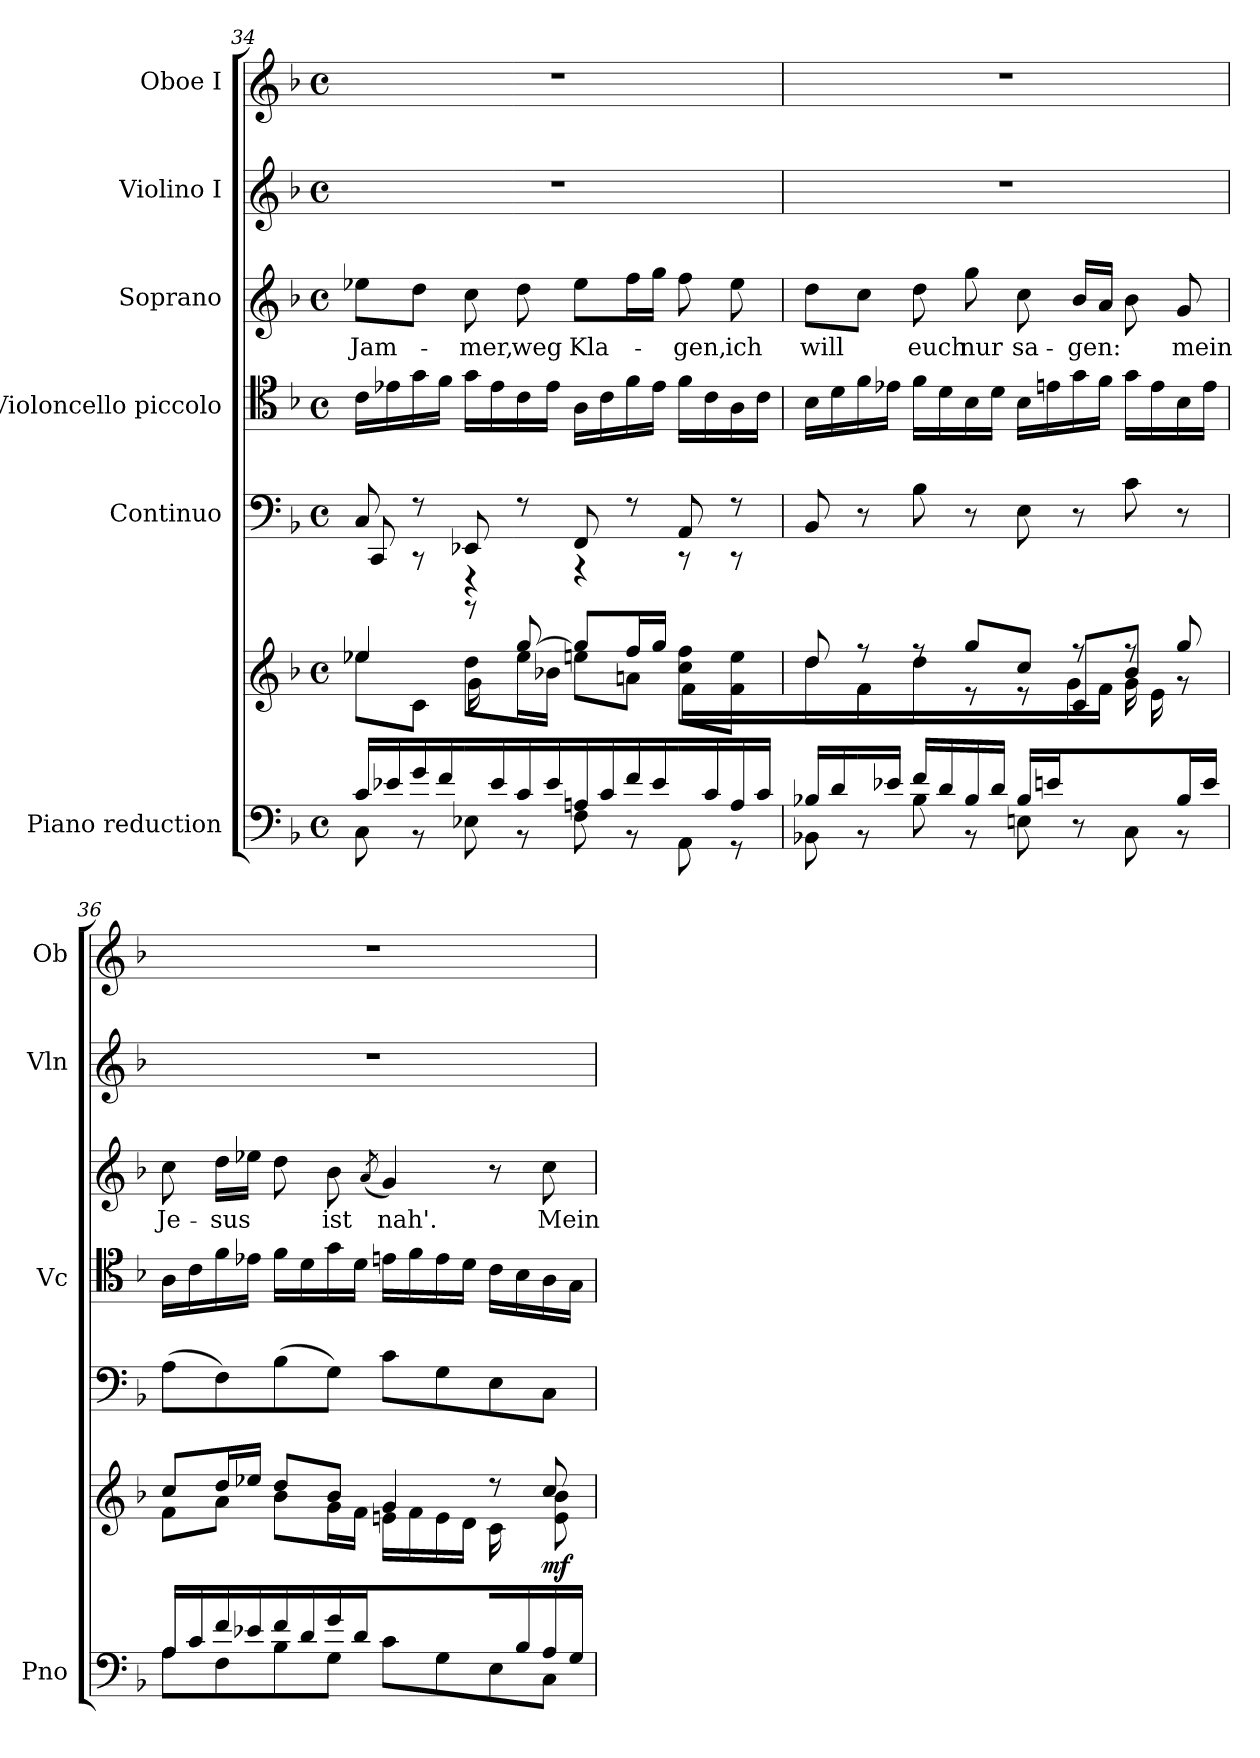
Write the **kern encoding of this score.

**kern	**kern	**dynam	**kern	**kern	**kern	**text	**kern	**kern
*part6	*part6	*part6	*part5	*part4	*part3	*part3	*part2	*part1
*staff7	*staff6	*staff6/7	*staff5	*staff4	*staff3	*staff3	*staff2	*staff1
*I"Piano reduction	*	*	*I"Continuo	*I"Violoncello piccolo	*I"Soprano	*	*I"Violino I	*I"Oboe I
*I'Pno	*	*	*	*I'Vc	*	*	*I'Vln	*I'Ob
!!LO:LB:g=z
*clefF4	*clefG2	*	*clefF4	*clefC4	*clefG2	*	*clefG2	*clefG2
*k[b-]	*k[b-]	*	*k[b-]	*k[b-]	*k[b-]	*	*k[b-]	*k[b-]
*M4/4	*M4/4	*	*M4/4	*M4/4	*M4/4	*	*M4/4	*M4/4
*met(c)	*met(c)	*	*met(c)	*met(c)	*met(c)	*	*met(c)	*met(c)
=34	=34	=34	=34	=34	=34	=34	=34	=34
*^	*^	*	*^	*	*	*	*	*
*	*	*	*^	*	*	*	*	*	*	*	*
!	!	!	!	!	!	!	!	!	!	!LO:LY:b	!	!
16c/LL	8C\	4ee-X/	8ee-\L	4ryy	.	8C!/	8CC/	16c\LL	8ee-X\L	Jam-	1r	1r
16e-X/	.	.	.	.	.	.	.	16e-X\	.	.	.	.
16g/	8r	.	8c\J	.	.	8r	8r	16g\	8dd\J	.	.	.
16f/JJ	.	.	.	.	.	.	.	16f\JJ	.	.	.	.
!	!	!	!	!	!	!	!	!	!	!LO:LY:b	!	!
16ryy	8E-X\	8rggg	8dd\L	16g\LL	.	8EE-X/	4r	16g\LL	8cc\	-mer,	.	.
16e-/	.	.	.	4..ryy	.	.	.	16e-\	.	.	.	.
!	!	!	!	!	!	!	!	!	!	!LO:LY:b	!	!
16c/	8r	[8gg/	16ee-\L	.	.	8r	.	16c\	8dd\	weg	.	.
16e-/JJ	.	.	16b-X\JJ	.	.	.	.	16e-\JJ	.	.	.	.
!	!	!	!	!	!	!	!	!	!	!LO:LY:b	!	!
16An/LL	8F\	8gg/L]	8een\L	.	.	8FF/	4r	16A\LL	8ee-\L	Kla-	.	.
16c/	.	.	.	.	.	.	.	16c\	.	.	.	.
16f/	8r	16ff/L	8an\J	.	.	8r	.	16f\	16ff\L	.	.	.
16e-/JJ	.	16gg/JJ	.	.	.	.	.	16e-\JJ	16gg\JJ	.	.	.
!	!	!	!	!	!	!	!	!	!	!LO:LY:b	!	!
16ryy	8AA\	8cc\ 8ff\L	4ryy	16f\LL	.	8AA/	8r	16f\LL	8ff\	-gen,	.	.
16c/	.	.	.	8.ryy	.	.	.	16c\	.	.	.	.
!	!	!	!	!	!	!	!	!	!	!LO:LY:b	!	!
16A/	8r	8f\ 8ee\J	.	.	.	8r	8r	16A\	8ee-\	ich	.	.
16c/JJ	.	.	.	.	.	.	.	16c\JJ	.	.	.	.
*	*	*	*	*	*	*v	*v	*	*	*	*	*
=35	=35	=35	=35	=35	=35	=35	=35	=35	=35	=35	=35
!	!	!	!	!	!	!	!	!	!LO:LY:b	!	!
16B-X/LL	8BB-X\	8dd/	8dd\L	8ryy	.	8BB-/	16B-\LL	8dd\L	will	1r	1r
16d/	.	.	.	.	.	.	16d\	.	.	.	.
16ryy	8r	8rff	8f/	16f\	.	8r	16f\	8cc\J	.	.	.
16e-X/JJ	.	.	.	4..ryy	.	.	16e-X\JJ	.	.	.	.
!	!	!	!	!	!	!	!	!	!LO:LY:b	!	!
16f/LL	8B-\	8rff	8dd\J	.	.	8B-\	16f\LL	8dd\	euch	.	.
16d/	.	.	.	.	.	.	16d\	.	.	.	.
!	!	!	!	!	!	!	!	!	!LO:LY:b	!	!
16B-/	8r	8gg/L	8r	.	.	8r	16B-\	8gg\	nur	.	.
16d/JJ	.	.	.	.	.	.	16d\JJ	.	.	.	.
!	!	!	!	!	!	!	!	!	!LO:LY:b	!	!
16B-/LL	8En\	8cc/J	8r	.	.	8E\	16B-\LL	8cc\	sa-	.	.
16en/	.	.	.	.	.	.	16en\	.	.	.	.
!	!	!	!	!	!	!	!	!	!LO:LY:b	!	!
4ryy	8r	8rff	8c/L	16g\	.	8r	16g\	16b-/LL	-gen:	.	.
.	.	.	.	16f\JJ	.	.	16f\JJ	16a/JJ	.	.	.
.	8C\	8rff	8b-/J	16g\LL	.	8c\	16g\LL	8b-\	.	.	.
.	.	.	.	16e\	.	.	16e\	.	.	.	.
!	!	!	!	!	!	!	!	!	!LO:LY:b	!	!
16B-/	8r	8gg/	8r	8ryy	.	8r	16B-\	8g/	mein	.	.
16e/JJ	.	.	.	.	.	.	16e\JJ	.	.	.	.
=36	=36	=36	=36	=36	=36	=36	=36	=36	=36	=36	=36
!	!	!	!	!	!	!	!	!	!LO:LY:b	!	!
16A/LL	8A\L	8cc/L	8f\L	2.ryy	.	(>8A\L	16A\LL	8cc\	Je-	1r	1r
16c/	.	.	.	.	.	.	16c\	.	.	.	.
!	!	!	!	!	!	!	!	!	!LO:LY:b	!	!
16f/	8F\	16dd/L	8a\J	.	.	8F\)	16f\	16dd\LL	sus	.	.
16e-X/JJ	.	16ee-X/JJ	.	.	.	.	16e-X\JJ	16ee-X\JJ	.	.	.
16f/LL	8B-\	8dd/L	8b-\L	.	.	(>8B-\	16f\LL	8dd\	.	.	.
16d/	.	.	.	.	.	.	16d\	.	.	.	.
!	!	!	!	!	!	!	!	!	!LO:LY:b	!	!
16g/	8G\J	8b-/J	16g\L	.	.	8G\J)	16g\	8b-\	ist	.	.
16d/JJ	.	.	16f\JJ	.	.	.	16d\JJ	.	.	.	.
.	.	.	.	.	.	.	.	(<8qa/	.	.	.
!	!	!	!	!	!	!	!	!	!LO:LY:b	!	!
4ryy	8c\L	4g/	16en\LL	.	.	8c\L	16en\LL	4g/)	nah'.	.	.
.	.	.	16f\	.	.	.	16f\	.	.	.	.
.	8G\	.	16e\	.	.	8G\	16e\	.	.	.	.
.	.	.	16d\JJ	.	.	.	16d\JJ	.	.	.	.
16ryy	8E\	8r	8ryy	16c\LL	.	8E\	16c\LL	8r	.	.	.
16B-/	.	.	.	8.ryy	.	.	16B-\	.	.	.	.
!	!	!	!	!	!LO:DY:b	!	!	!	!LO:LY:b	!	!
16A/	8C\J	8cc/	8e\ 8b-\	.	mf	8C\J	16A\	8cc\	Mein	.	.
16G/JJ	.	.	.	.	.	.	16G\JJ	.	.	.	.
*v	*v	*	*	*	*	*	*	*	*	*	*
*	*v	*v	*v	*	*	*	*	*	*	*
=	=	=	=	=	=	=	=	=
*-	*-	*-	*-	*-	*-	*-	*-	*-
